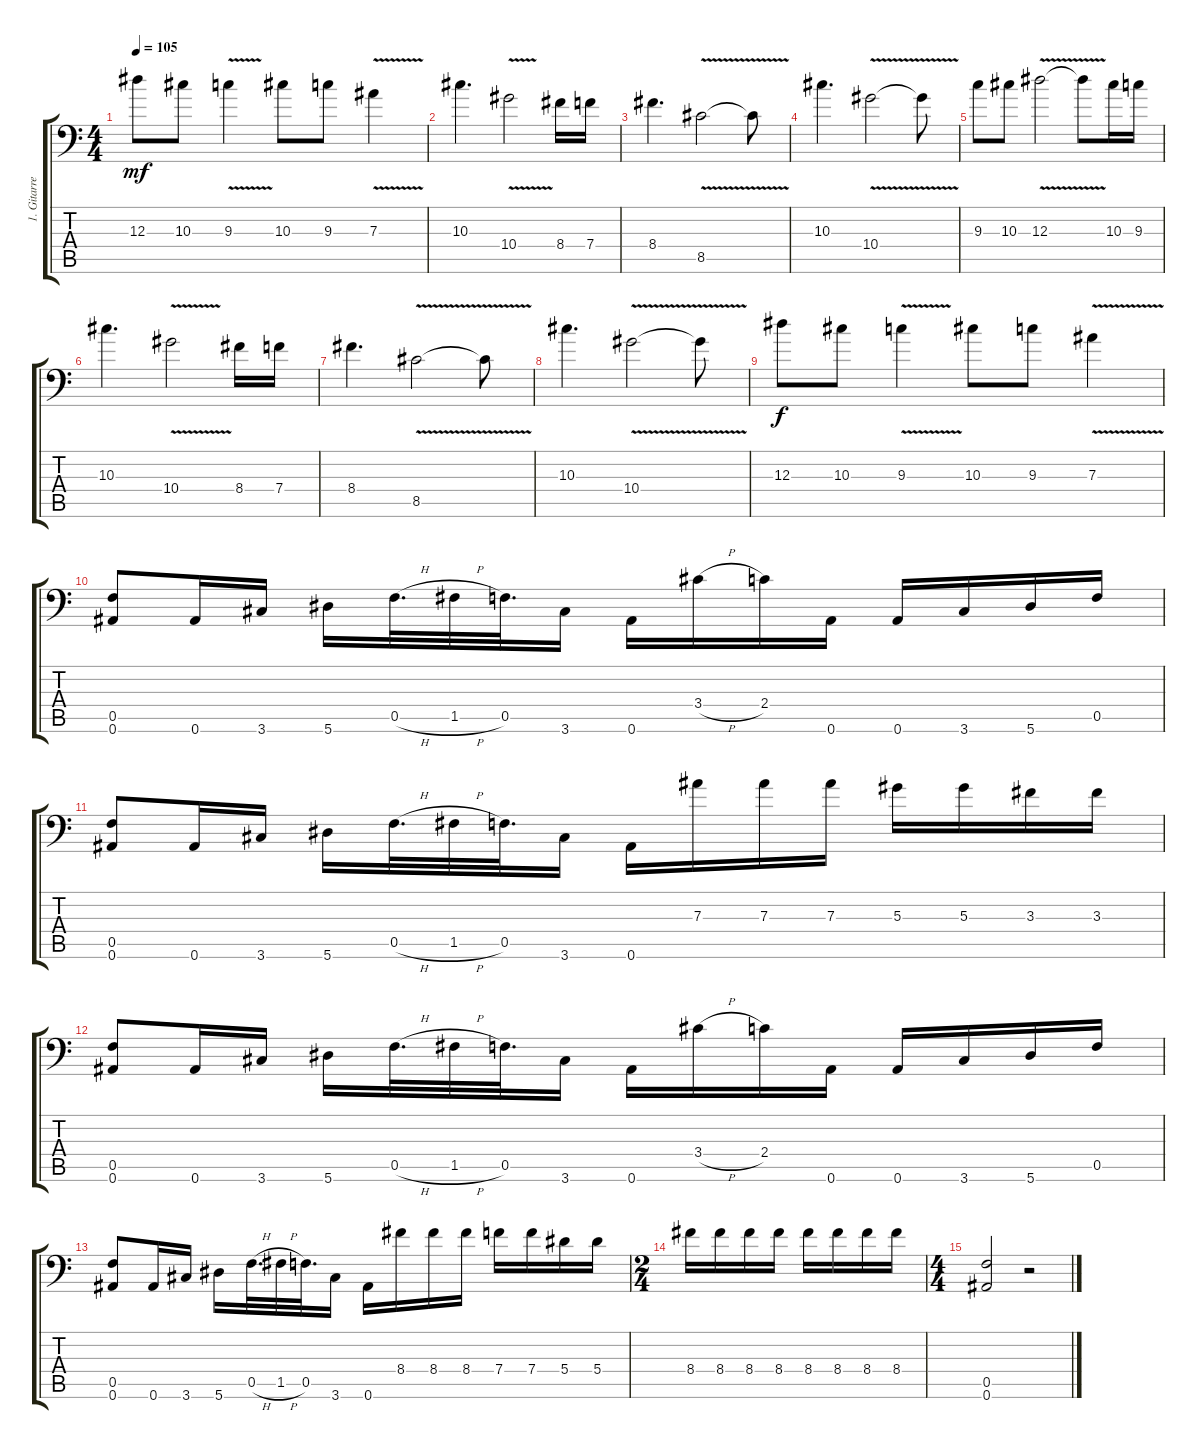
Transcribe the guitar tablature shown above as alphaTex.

\track ("1. Gitarre" "1. Gitarre") {instrument distortionguitar}
\staff {score tabs}
\tuning (C4 G3 Eb3 Bb2 F2 Bb1) {hide}
\ts (4 4)
\tempo 105
\clef f4
\ks c
12.3.8{dy mf} 10.3.8 9.3{v}.4 10.3.8 9.3.8 7.3{v}.4 |
10.3.4{d} 10.4{v}.2 8.4.16 7.4.16 |
8.4.4{d} 8.5{v}.2 8.5{t}.8 |
10.3.4{d} 10.4{v}.2 10.4{t}.8 |
9.3.8 10.3.8 12.3{v}.2 12.3{t}.8 10.3.16 9.3.16 |
10.3.4{d} 10.4{v}.2 8.4.16 7.4.16 |
8.4.4{d} 8.5{v}.2 8.5{t}.8 |
10.3.4{d} 10.4{v}.2 10.4{t}.8 |
12.3.8{dy f} 10.3.8 9.3{v}.4 10.3.8 9.3.8 7.3{v}.4 |
(0.5 0.6).8 0.6.16 3.6.16 5.6.16 0.5{h}.32{d} 1.5{h}.32 0.5.32{d} 3.6.16 0.6.16 3.4{h}.16 2.4.16 0.6.16 0.6.16 3.6.16 5.6.16 0.5.16 |
(0.5 0.6).8 0.6.16 3.6.16 5.6.16 0.5{h}.32{d} 1.5{h}.32 0.5.32{d} 3.6.16 0.6.16 7.3.16 7.3.16 7.3.16 5.3.16 5.3.16 3.3.16 3.3.16 |
(0.5 0.6).8 0.6.16 3.6.16 5.6.16 0.5{h}.32{d} 1.5{h}.32 0.5.32{d} 3.6.16 0.6.16 3.4{h}.16 2.4.16 0.6.16 0.6.16 3.6.16 5.6.16 0.5.16 |
(0.5 0.6).8 0.6.16 3.6.16 5.6.16 0.5{h}.32{d} 1.5{h}.32 0.5.32{d} 3.6.16 0.6.16 8.4.16 8.4.16 8.4.16 7.4.16 7.4.16 5.4.16 5.4.16 |
\ts (2 4)
8.4.16 8.4.16 8.4.16 8.4.16 8.4.16 8.4.16 8.4.16 8.4.16 |
\ts (4 4)
(0.5 0.6).2 r.2
